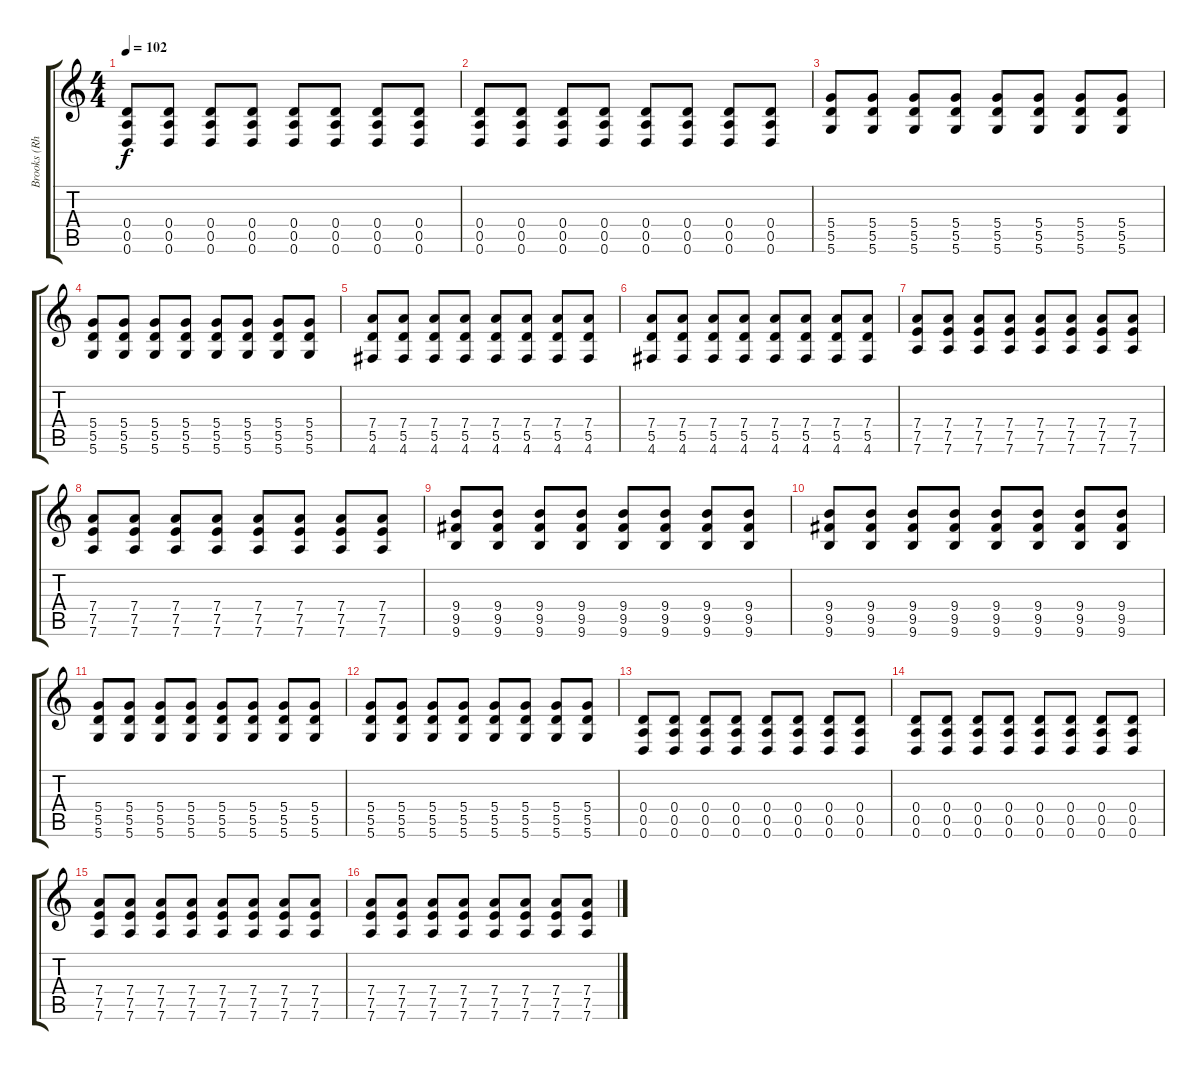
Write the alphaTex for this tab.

\track ("Brooks (Rhythm)" "Brooks (Rh") {instrument distortionguitar}
\staff {score tabs}
\tuning (E4 B3 G3 D3 A2 D2) {hide}
\ts (4 4)
\tempo 102
\clef g2
\ks c
(0.4 0.5 0.6).8{dy f volume 13} (0.4 0.5 0.6).8 (0.4 0.5 0.6).8 (0.4 0.5 0.6).8 (0.4 0.5 0.6).8 (0.4 0.5 0.6).8 (0.4 0.5 0.6).8 (0.4 0.5 0.6).8 |
(0.4 0.5 0.6).8 (0.4 0.5 0.6).8 (0.4 0.5 0.6).8 (0.4 0.5 0.6).8 (0.4 0.5 0.6).8 (0.4 0.5 0.6).8 (0.4 0.5 0.6).8 (0.4 0.5 0.6).8 |
(5.4 5.5 5.6).8 (5.4 5.5 5.6).8 (5.4 5.5 5.6).8 (5.4 5.5 5.6).8 (5.4 5.5 5.6).8 (5.4 5.5 5.6).8 (5.4 5.5 5.6).8 (5.4 5.5 5.6).8 |
(5.4 5.5 5.6).8 (5.4 5.5 5.6).8 (5.4 5.5 5.6).8 (5.4 5.5 5.6).8 (5.4 5.5 5.6).8 (5.4 5.5 5.6).8 (5.4 5.5 5.6).8 (5.4 5.5 5.6).8 |
(7.4 5.5 4.6).8 (7.4 5.5 4.6).8 (7.4 5.5 4.6).8 (7.4 5.5 4.6).8 (7.4 5.5 4.6).8 (7.4 5.5 4.6).8 (7.4 5.5 4.6).8 (7.4 5.5 4.6).8 |
(7.4 5.5 4.6).8 (7.4 5.5 4.6).8 (7.4 5.5 4.6).8 (7.4 5.5 4.6).8 (7.4 5.5 4.6).8 (7.4 5.5 4.6).8 (7.4 5.5 4.6).8 (7.4 5.5 4.6).8 |
(7.4 7.5 7.6).8 (7.4 7.5 7.6).8 (7.4 7.5 7.6).8 (7.4 7.5 7.6).8 (7.4 7.5 7.6).8 (7.4 7.5 7.6).8 (7.4 7.5 7.6).8 (7.4 7.5 7.6).8 |
(7.4 7.5 7.6).8 (7.4 7.5 7.6).8 (7.4 7.5 7.6).8 (7.4 7.5 7.6).8 (7.4 7.5 7.6).8 (7.4 7.5 7.6).8 (7.4 7.5 7.6).8 (7.4 7.5 7.6).8 |
(9.4 9.5 9.6).8 (9.4 9.5 9.6).8 (9.4 9.5 9.6).8 (9.4 9.5 9.6).8 (9.4 9.5 9.6).8 (9.4 9.5 9.6).8 (9.4 9.5 9.6).8 (9.4 9.5 9.6).8 |
(9.4 9.5 9.6).8 (9.4 9.5 9.6).8 (9.4 9.5 9.6).8 (9.4 9.5 9.6).8 (9.4 9.5 9.6).8 (9.4 9.5 9.6).8 (9.4 9.5 9.6).8 (9.4 9.5 9.6).8 |
(5.4 5.5 5.6).8 (5.4 5.5 5.6).8 (5.4 5.5 5.6).8 (5.4 5.5 5.6).8 (5.4 5.5 5.6).8 (5.4 5.5 5.6).8 (5.4 5.5 5.6).8 (5.4 5.5 5.6).8 |
(5.4 5.5 5.6).8 (5.4 5.5 5.6).8 (5.4 5.5 5.6).8 (5.4 5.5 5.6).8 (5.4 5.5 5.6).8 (5.4 5.5 5.6).8 (5.4 5.5 5.6).8 (5.4 5.5 5.6).8 |
(0.4 0.5 0.6).8 (0.4 0.5 0.6).8 (0.4 0.5 0.6).8 (0.4 0.5 0.6).8 (0.4 0.5 0.6).8 (0.4 0.5 0.6).8 (0.4 0.5 0.6).8 (0.4 0.5 0.6).8 |
(0.4 0.5 0.6).8 (0.4 0.5 0.6).8 (0.4 0.5 0.6).8 (0.4 0.5 0.6).8 (0.4 0.5 0.6).8 (0.4 0.5 0.6).8 (0.4 0.5 0.6).8 (0.4 0.5 0.6).8 |
(7.4 7.5 7.6).8 (7.4 7.5 7.6).8 (7.4 7.5 7.6).8 (7.4 7.5 7.6).8 (7.4 7.5 7.6).8 (7.4 7.5 7.6).8 (7.4 7.5 7.6).8 (7.4 7.5 7.6).8 |
(7.4 7.5 7.6).8 (7.4 7.5 7.6).8 (7.4 7.5 7.6).8 (7.4 7.5 7.6).8 (7.4 7.5 7.6).8 (7.4 7.5 7.6).8 (7.4 7.5 7.6).8 (7.4 7.5 7.6).8
